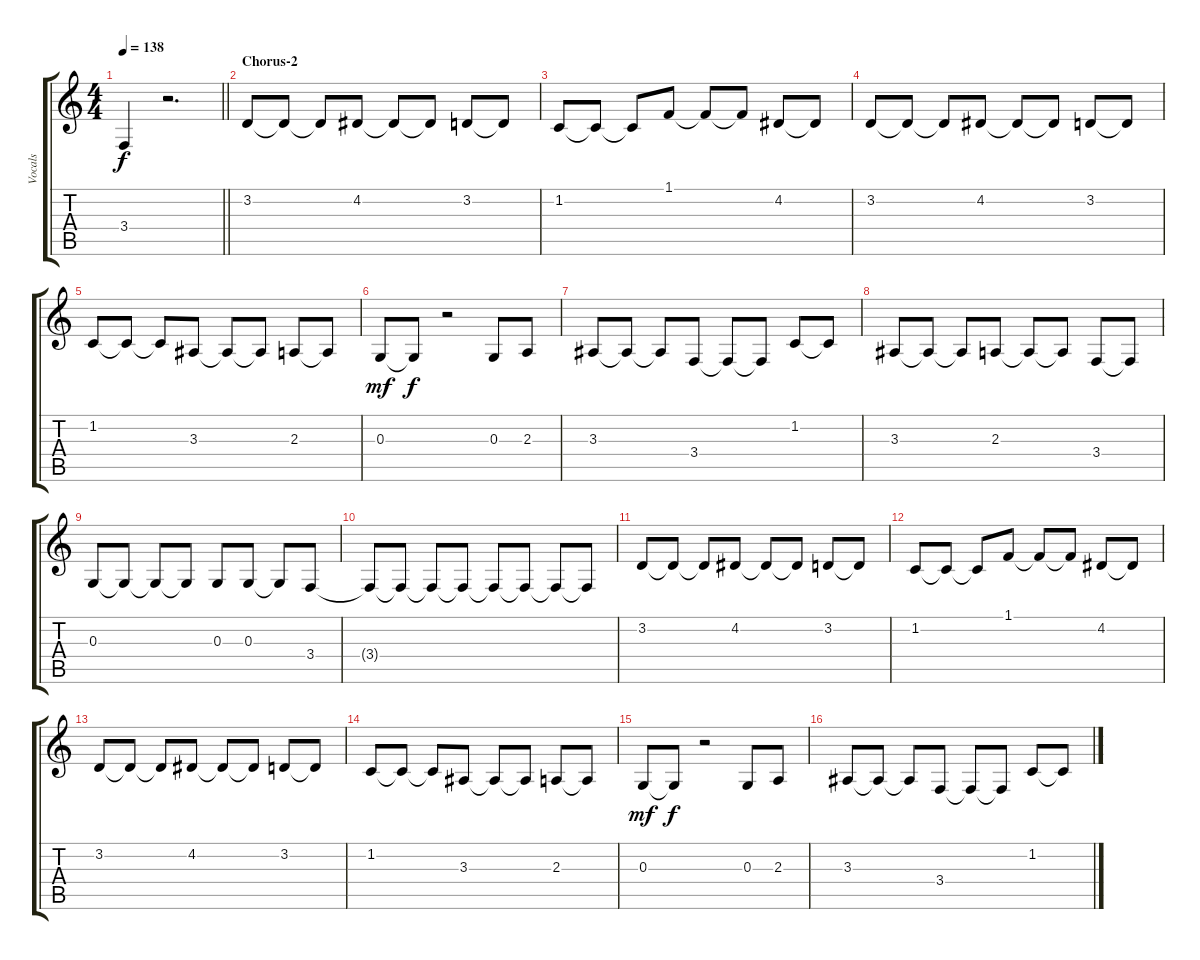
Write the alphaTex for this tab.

\track ("Vocals" "Vocals") {instrument trumpet}
\staff {score tabs}
\tuning (E4 B3 G3 D3 A2 E2) {hide}
\ts (4 4)
\tempo 138
\clef g2
\barLineRight lightlight
\ks c
3.4{t}.4{dy f} r.2{d} |
\section ("" "Chorus-2")
3.2.8 3.2{t}.8 3.2{t}.8 4.2.8 4.2{t}.8 4.2{t}.8 3.2.8 3.2{t}.8 |
1.2.8 1.2{t}.8 1.2{t}.8 1.1.8 1.1{t}.8 1.1{t}.8 4.2.8 4.2{t}.8 |
3.2.8 3.2{t}.8 3.2{t}.8 4.2.8 4.2{t}.8 4.2{t}.8 3.2.8 3.2{t}.8 |
1.2.8 1.2{t}.8 1.2{t}.8 3.3.8 3.3{t}.8 3.3{t}.8 2.3.8 2.3{t}.8 |
0.3.8{dy mf} 0.3{t}.8{dy f} r.2 0.3.8 2.3.8 |
3.3.8 3.3{t}.8 3.3{t}.8 3.4.8 3.4{t}.8 3.4{t}.8 1.2.8 1.2{t}.8 |
3.3.8 3.3{t}.8 3.3{t}.8 2.3.8 2.3{t}.8 2.3{t}.8 3.4.8 3.4{t}.8 |
0.3.8 0.3{t}.8 0.3{t}.8 0.3{t}.8 0.3.8 0.3.8 0.3{t}.8 3.4.8 |
3.4{t}.8 3.4{t}.8 3.4{t}.8 3.4{t}.8 3.4{t}.8 3.4{t}.8 3.4{t}.8 3.4{t}.8 |
3.2.8 3.2{t}.8 3.2{t}.8 4.2.8 4.2{t}.8 4.2{t}.8 3.2.8 3.2{t}.8 |
1.2.8 1.2{t}.8 1.2{t}.8 1.1.8 1.1{t}.8 1.1{t}.8 4.2.8 4.2{t}.8 |
3.2.8 3.2{t}.8 3.2{t}.8 4.2.8 4.2{t}.8 4.2{t}.8 3.2.8 3.2{t}.8 |
1.2.8 1.2{t}.8 1.2{t}.8 3.3.8 3.3{t}.8 3.3{t}.8 2.3.8 2.3{t}.8 |
0.3.8{dy mf} 0.3{t}.8{dy f} r.2 0.3.8 2.3.8 |
3.3.8 3.3{t}.8 3.3{t}.8 3.4.8 3.4{t}.8 3.4{t}.8 1.2.8 1.2{t}.8
